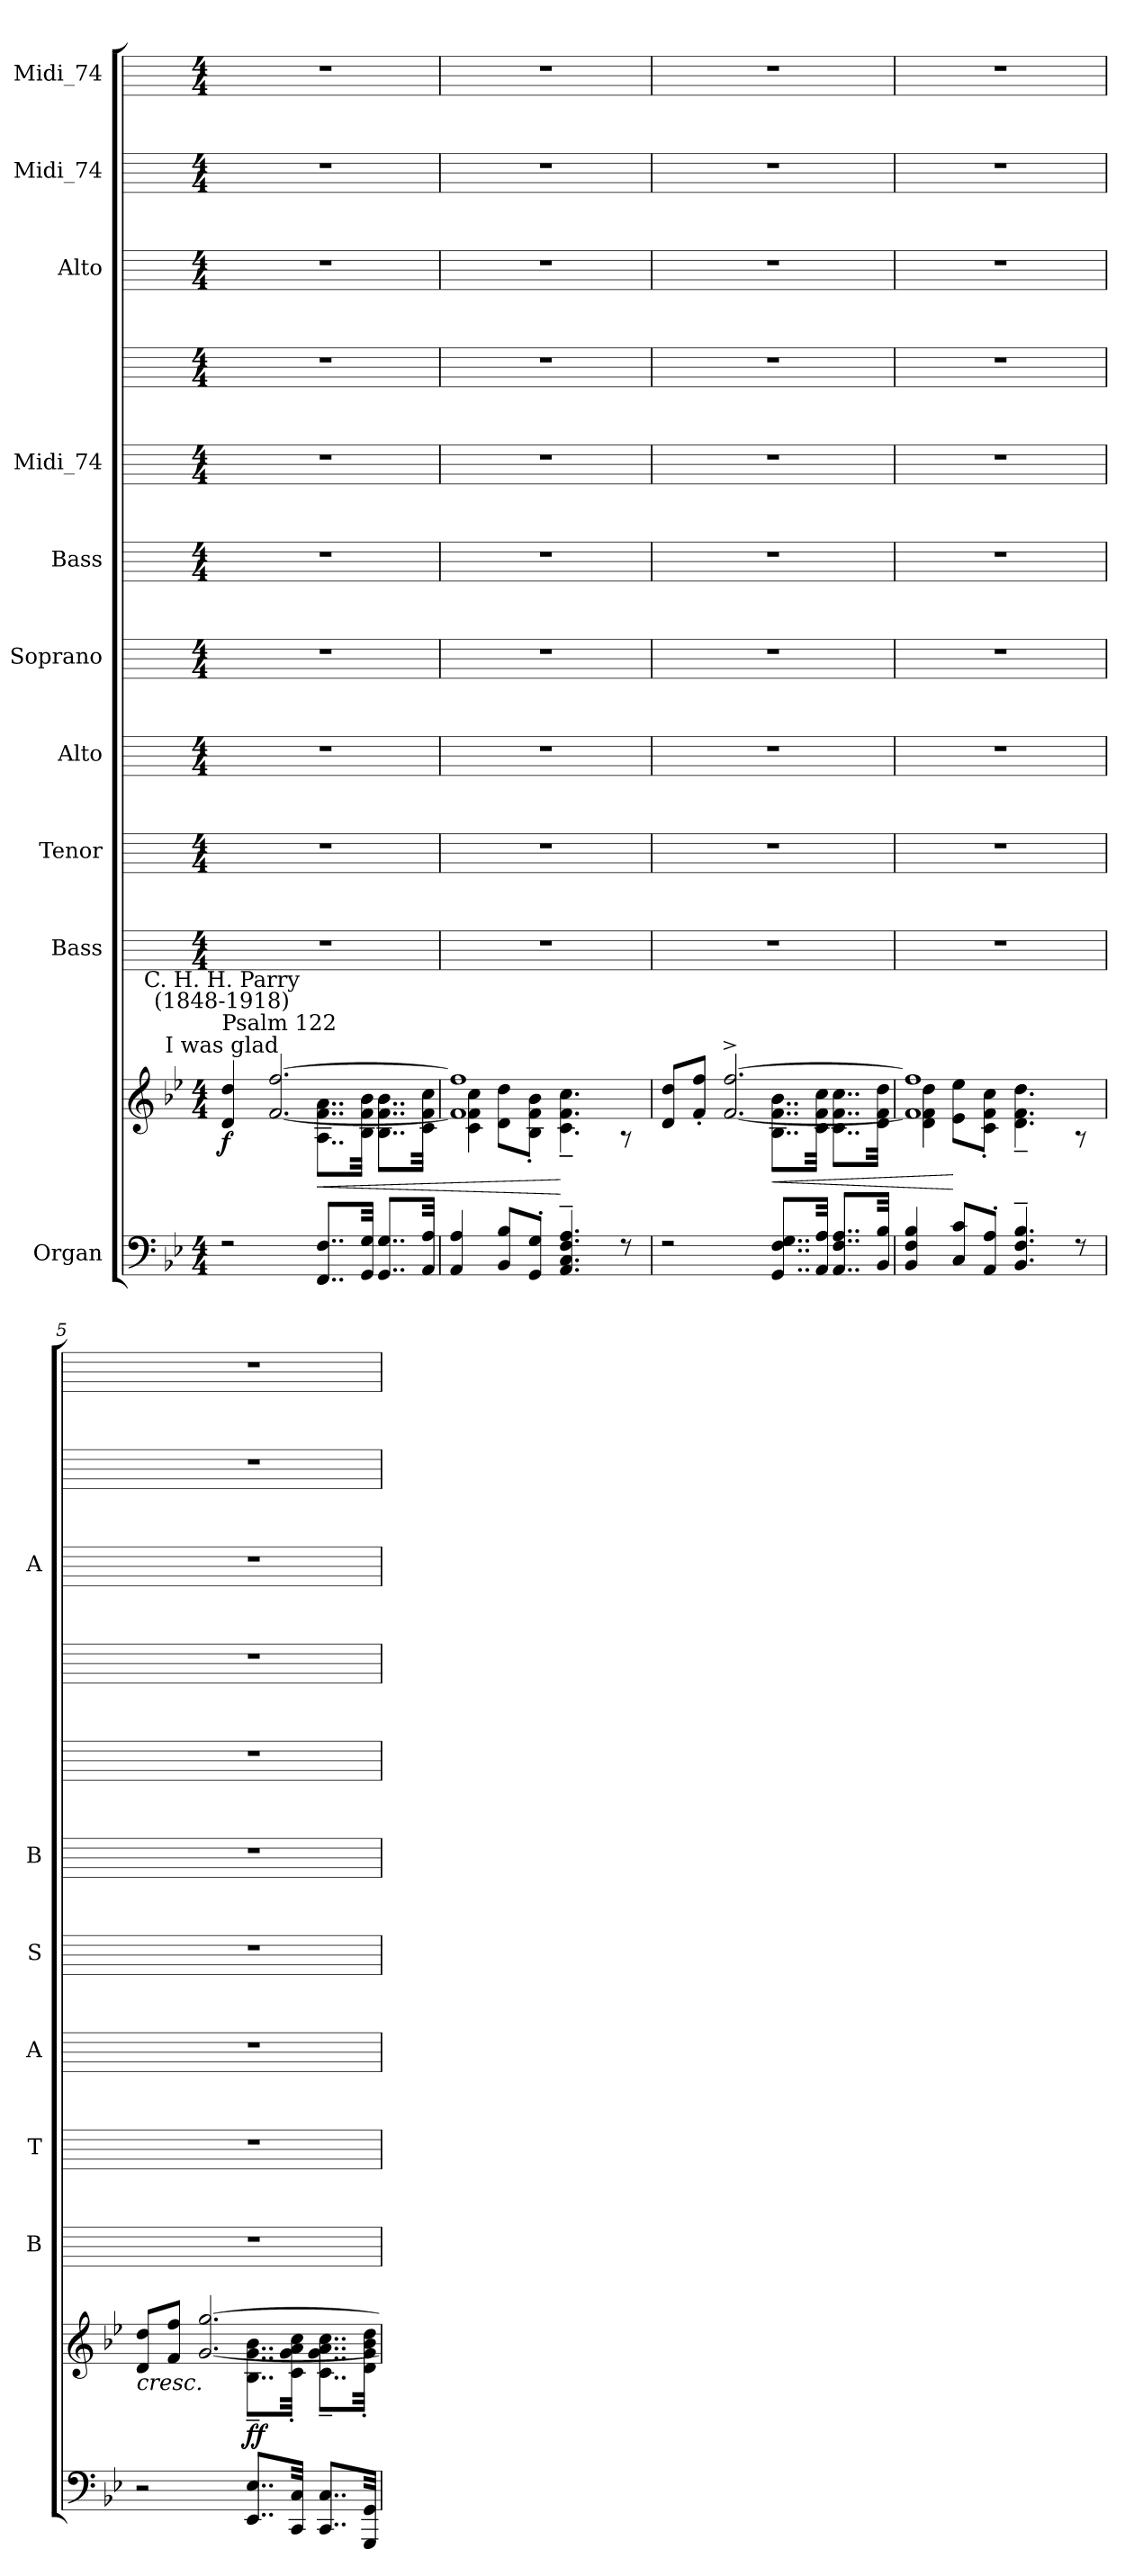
**kern	**kern	**dynam	**kern	**kern	**kern	**kern	**kern	**kern	**kern	**kern	**kern	**kern
*part10	*part10	*part10	*part9	*part8	*part7	*part6	*part5	*part4	*part4	*part3	*part2	*part1
*staff12	*staff11	*staff11/12	*staff10	*staff9	*staff8	*staff7	*staff6	*staff5	*staff4	*staff3	*staff2	*staff1
*I"Organ	*	*	*I"Bass	*I"Tenor	*I"Alto	*I"Soprano	*I"Bass	*I"Midi_74	*	*I"Alto	*I"Midi_74	*I"Midi_74
*	*	*	*I'B	*I'T	*I'A	*I'S	*I'B	*	*	*I'A	*	*
*clefF4	*clefG2	*	*	*	*	*	*	*	*	*	*	*
*k[b-e-]	*k[b-e-]	*	*	*	*	*	*	*	*	*	*	*
*B-:	*B-:	*	*	*	*	*	*	*	*	*	*	*
*M4/4	*M4/4	*	*M4/4	*M4/4	*M4/4	*M4/4	*M4/4	*M4/4	*M4/4	*M4/4	*M4/4	*M4/4
=1	=1	=1	=1	=1	=1	=1	=1	=1	=1	=1	=1	=1
*^	*^	*	*	*	*	*	*	*	*	*	*	*
!	!	!LO:TX:a:cj:t=I was glad	!	!	!	!	!	!	!	!	!	!	!	!
!	!	!LO:TX:a:t=Psalm 122	!	!	!	!	!	!	!	!	!	!	!	!
!	!	!LO:TX:a:cj:t=C. H. H. Parry\n(1848-1918)	!	!	!	!	!	!	!	!	!	!	!	!
!	!	!	!	!LO:DY:b	!	!	!	!	!	!	!	!	!	!
2r	1ryy	4d/ 4dd/	2ryy	f	1r	1r	1r	1r	1r	1r	1r	1r	1r	1r
.	.	[2.f/ [2.ff/	.	.	.	.	.	.	.	.	.	.	.	.
!	!	!	!	!LO:HP:b	!	!	!	!	!	!	!	!	!	!
8..FF 8..FL	.	.	8..A\ 8..f\ 8..a\L	<	.	.	.	.	.	.	.	.	.	.
32GG 32GJ	.	.	32B-\ 32f\ 32b-\J	.	.	.	.	.	.	.	.	.	.	.
8..GG 8..GL	.	.	8..B-\ 8..f\ 8..b-\L	.	.	.	.	.	.	.	.	.	.	.
32AA 32AJ	.	.	32c\ 32f\ 32cc\J	.	.	.	.	.	.	.	.	.	.	.
=2	=2	=2	=2	=2	=2	=2	=2	=2	=2	=2	=2	=2	=2	=2
4AA 4A	1ryy	1f/] 1ff/]	4c\ 4f\ 4cc\	.	1r	1r	1r	1r	1r	1r	1r	1r	1r	1r
8BB- 8B-L	.	.	8d\ 8dd\L	.	.	.	.	.	.	.	.	.	.	.
8GG' 8G'J	.	.	8B-\' 8f\' 8b-\'J	.	.	.	.	.	.	.	.	.	.	.
4.AA~ 4.C~ 4.F~ 4.A~	.	.	4.c\~ 4.f\~ 4.cc\~	[	.	.	.	.	.	.	.	.	.	.
8r	.	.	8r	.	.	.	.	.	.	.	.	.	.	.
=3	=3	=3	=3	=3	=3	=3	=3	=3	=3	=3	=3	=3	=3	=3
2r	1ryy	8d/ 8dd/L	2ryy	.	1r	1r	1r	1r	1r	1r	1r	1r	1r	1r
.	.	8f/' 8ff/'J	.	.	.	.	.	.	.	.	.	.	.	.
.	.	[2.f/^ [2.ff/^	.	.	.	.	.	.	.	.	.	.	.	.
!	!	!	!	!LO:HP:b	!	!	!	!	!	!	!	!	!	!
8..GG 8..F 8..GL	.	.	8..B-\ 8..f\ 8..b-\L	<	.	.	.	.	.	.	.	.	.	.
32AA 32AJ	.	.	32c\ 32f\ 32cc\J	.	.	.	.	.	.	.	.	.	.	.
8..AA 8..F 8..AL	.	.	8..c\ 8..f\ 8..cc\L	.	.	.	.	.	.	.	.	.	.	.
32BB- 32B-J	.	.	32d\ 32f\ 32dd\J	.	.	.	.	.	.	.	.	.	.	.
=4	=4	=4	=4	=4	=4	=4	=4	=4	=4	=4	=4	=4	=4	=4
4BB- 4F 4B-	1ryy	1f/] 1ff/]	4d\ 4f\ 4dd\	.	1r	1r	1r	1r	1r	1r	1r	1r	1r	1r
8C 8cL	.	.	8e-\ 8ee-\L	[	.	.	.	.	.	.	.	.	.	.
8AA' 8A'J	.	.	8c\' 8f\' 8cc\'J	.	.	.	.	.	.	.	.	.	.	.
4.BB-~ 4.F~ 4.B-~	.	.	4.d\~ 4.f\~ 4.dd\~	.	.	.	.	.	.	.	.	.	.	.
8r	.	.	8r	.	.	.	.	.	.	.	.	.	.	.
=5	=5	=5	=5	=5	=5	=5	=5	=5	=5	=5	=5	=5	=5	=5
!	!	!	!	!LO:HP:b	!	!	!	!	!	!	!	!	!	!
2r	1ryy	8d/ 8dd/L	2ryy	<	1r	1r	1r	1r	1r	1r	1r	1r	1r	1r
.	.	8f/ 8ff/J	.	.	.	.	.	.	.	.	.	.	.	.
.	.	[2.g/ [2.gg/	.	.	.	.	.	.	.	.	.	.	.	.
!	!	!	!	!LO:DY:b	!	!	!	!	!	!	!	!	!	!
8..EE- 8..E-L	.	.	8..B-\~ 8..g\~ 8..b-\~L	ff	.	.	.	.	.	.	.	.	.	.
32CC 32CJ	.	.	32c\' 32g\' 32a\' 32cc\'J	.	.	.	.	.	.	.	.	.	.	.
8..CC 8..CL	.	.	8..c\~ 8..g\~ 8..a\~ 8..cc\~L	.	.	.	.	.	.	.	.	.	.	.
32GGG 32GGJ	.	.	32d\' 32g\' 32b-\' 32dd\'J	.	.	.	.	.	.	.	.	.	.	.
*v	*v	*	*	*	*	*	*	*	*	*	*	*	*	*
*	*v	*v	*	*	*	*	*	*	*	*	*	*	*
.	.	[	.	.	.	.	.	.	.	.	.	.
=	=	=	=	=	=	=	=	=	=	=	=	=
*-	*-	*-	*-	*-	*-	*-	*-	*-	*-	*-	*-	*-
